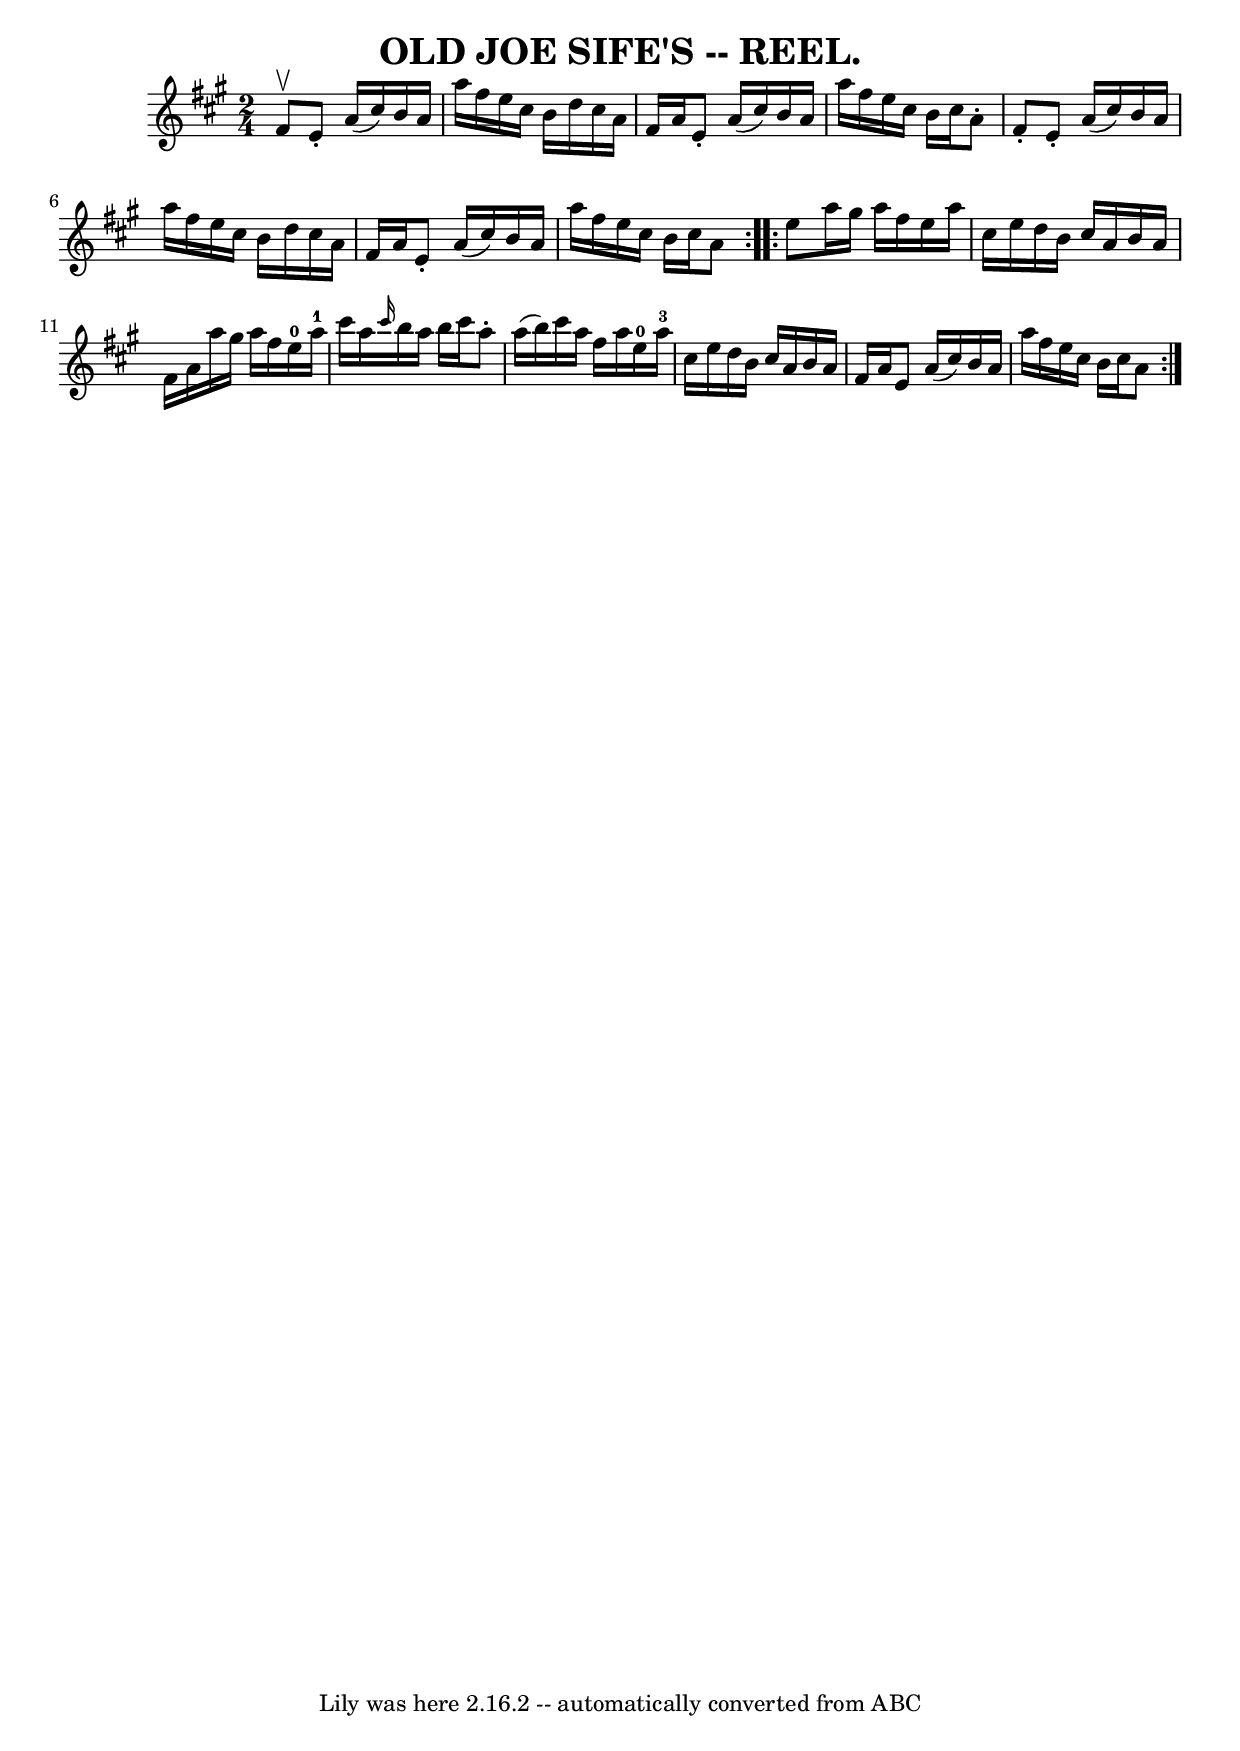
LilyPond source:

\version "2.16.2"
\include "Mammoth.ily"
\header {
  %% book = "Coles pg. 30.7"
  crossRefNumber = "15"
  footnotes = ""
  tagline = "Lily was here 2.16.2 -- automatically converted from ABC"
  title = "OLD JOE SIFE'S -- REEL."

}
voicedefault =  {



  \repeat volta 2 {

    \time 2/4 
    \key a \major
    fis'8^\upbow |
    e'8 -. a'16 (cis''16  
    -) b'16 a'16 a''16 fis''16  |
    e''16 cis''16 b'16    
    d''16 cis''16 a'16 fis'16 a'16  |
    e'8 -. a'16 (
    cis''16) b'16 a'16 a''16 fis''16  |
    e''16 cis''16    
    b'16 cis''16 a'8 -. fis'8 -. |
    e'8 -. a'16 (cis''16) 
    b'16 a'16 a''16 fis''16  |
    e''16 cis''16 b'16    
    d''16 cis''16 a'16 fis'16 a'16  |
    e'8 -. a'16 (
    cis''16) b'16 a'16 a''16 fis''16  |
    e''16 cis''16    
    b'16 cis''16 a'8  
  }     
  \repeat volta 2 {
    e''8  |
    a''16    
    gis''16 a''16 fis''16 e''16 a''16 cis''16 e''16  |
    
    d''16 b'16 cis''16 a'16 b'16 a'16 fis'16 a'16  |
    
    a''16 gis''16 a''16 fis''16 e''16-0 a''16-1 cis'''16    
    a''16  |
    \grace { cis'''16  
	   } b''16 a''16 b''16 cis'''16   
    a''8 -. a''16 (b''16) |
    cis'''16 a''16 fis''16    
    a''16 e''16-0 a''16-3 cis''16 e''16  |
    d''16 b'16 
    cis''16 a'16 b'16 a'16 fis'16 a'16  |
    e'8 a'16 (
    cis''16) b'16 a'16 a''16 fis''16  |
    e''16 cis''16    
    b'16 cis''16 a'8  
  }   

}

\score{
  <<

    \context Staff="default"
    {
      \voicedefault 
      
    }

  >>
  \layout {
    
  }
  \midi {
  }

}
